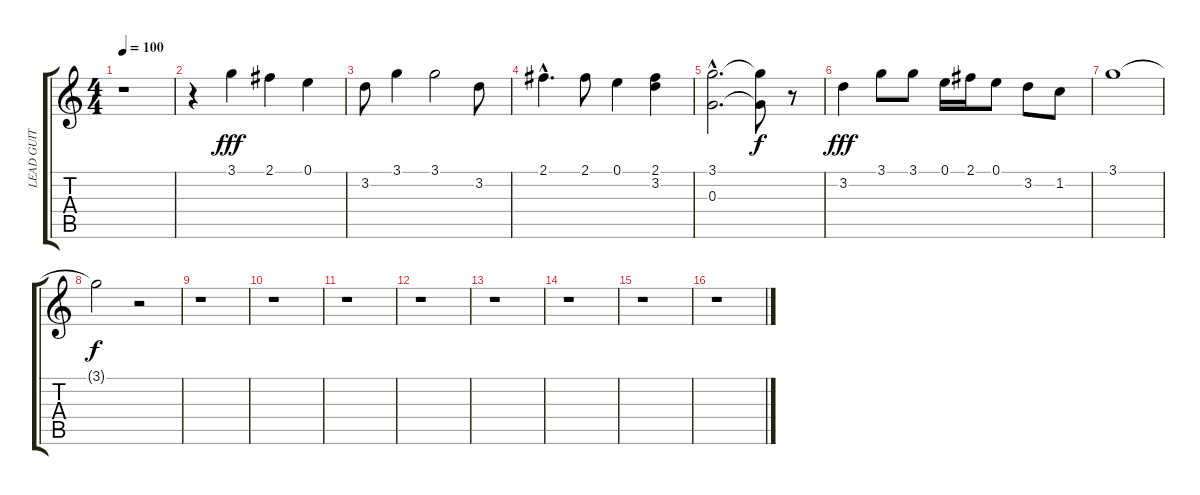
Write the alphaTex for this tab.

\track ("LEAD GUIT" "LEAD GUIT") {instrument electricguitarclean}
\staff {score tabs}
\tuning (E4 B3 G3 D3 A2 E2) {hide}
\ts (4 4)
\tempo 100
\clef g2
\ks c
r.1{dy fff instrument electricguitarclean} |
r.4 3.1.4 2.1.4 0.1.4 |
3.2.8 3.1.4 3.1.2 3.2.8 |
2.1{hac}.4{d} 2.1.8 0.1.4 (2.1 3.2).4 |
(3.1{hac} 0.3{hac}).2{d} (3.1{t} 0.3{t}).8{dy f} r.8 |
3.2.4{dy fff} 3.1.8 3.1.8 0.1.16 2.1.16 0.1.8 3.2.8 1.2.8 |
3.1.1 |
3.1{t}.2{dy f} r.2 |
r.1 |
r.1 |
r.1 |
r.1 |
r.1 |
r.1 |
r.1 |
r.1
